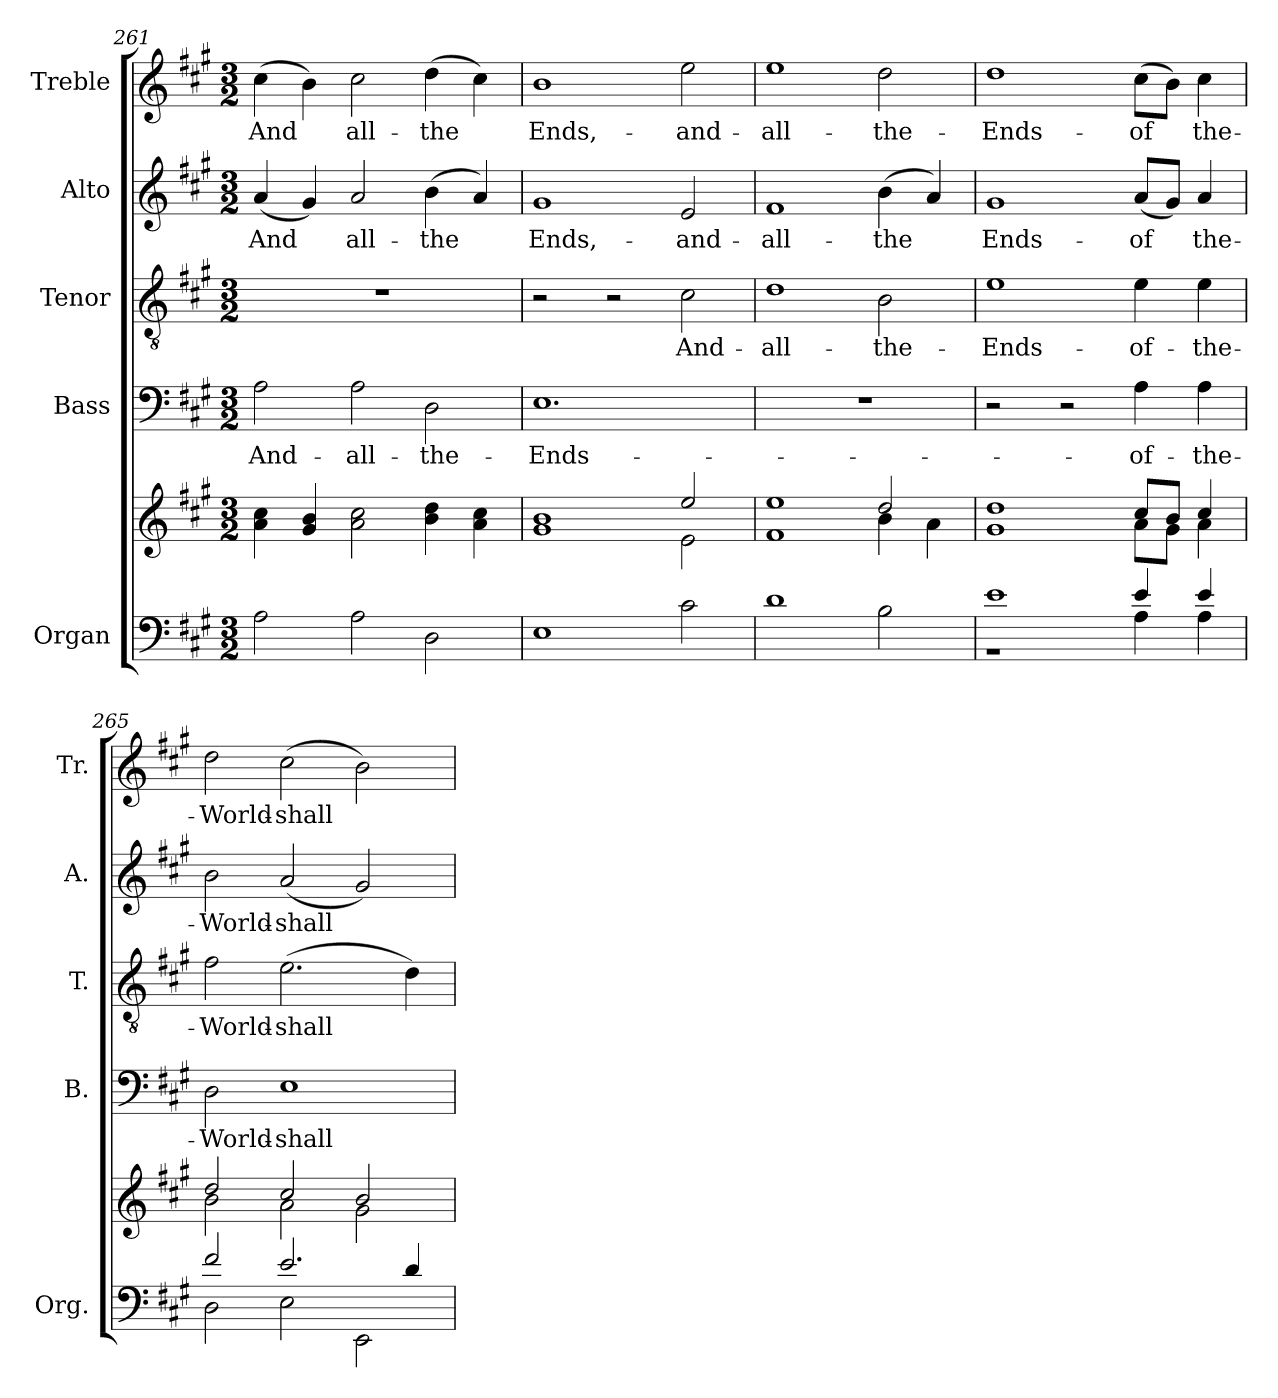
**kern	**kern	**kern	**text	**kern	**text	**kern	**text	**kern	**text
*part5	*part5	*part4	*part4	*part3	*part3	*part2	*part2	*part1	*part1
*staff6	*staff5	*staff4	*staff4	*staff3	*staff3	*staff2	*staff2	*staff1	*staff1
*I"Organ	*	*I"Bass	*	*I"Tenor	*	*I"Alto	*	*I"Treble	*
*I'Org.	*	*I'B.	*	*I'T.	*	*I'A.	*	*I'Tr.	*
!!LO:PB:g=z
*clefF4	*clefG2	*clefF4	*	*clefGv2	*	*clefG2	*	*clefG2	*
*	*	*	*	*ITrd7c12	*	*	*	*	*
*k[f#c#g#]	*k[f#c#g#]	*k[f#c#g#]	*	*k[f#c#g#]	*	*k[f#c#g#]	*	*k[f#c#g#]	*
*A:	*A:	*A:	*	*A:	*	*A:	*	*A:	*
*M3/2	*M3/2	*M3/2	*	*M3/2	*	*M3/2	*	*M3/2	*
=261	=261	=261	=261	=261	=261	=261	=261	=261	=261
!	!	!	!LO:LY:b:color=#000000	!LO:N:vis=1	!	!	!	!	!
!	!	!	!	!	!	!	!LO:LY:b:color=#000000	!	!
!	!	!	!	!	!	!	!	!	!LO:LY:b:color=#000000
2Ai\	4ai\ 4cc#i	2Ai\	-And-	1.r	.	(4ai/	-And	(4cc#i\	-And
.	4g#i/ 4bi	.	.	.	.	4g#i/)	.	4bi\)	.
!	!	!	!LO:LY:b:color=#000000	!	!	!	!	!	!
!	!	!	!	!	!	!	!LO:LY:b:color=#000000	!	!
!	!	!	!	!	!	!	!	!	!LO:LY:b:color=#000000
2Ai\	2ai\ 2cc#i	2Ai\	-all-	.	.	2ai/	all-	2cc#i\	all-
!	!	!	!LO:LY:b:color=#000000	!	!	!	!	!	!
!	!	!	!	!	!	!	!LO:LY:b:color=#000000	!	!
!	!	!	!	!	!	!	!	!	!LO:LY:b:color=#000000
2Di\	4bi\ 4ddi	2Di\	-the-	.	.	(4bi\	-the	(4ddi\	-the
.	4ai\ 4cc#i	.	.	.	.	4ai/)	.	4cc#i\)	.
=262	=262	=262	=262	=262	=262	=262	=262	=262	=262
*	*^	*	*	*	*	*	*	*	*
!	!	!	!	!LO:LY:b:color=#000000	!	!	!	!	!	!
!	!	!	!	!	!	!	!	!LO:LY:b:color=#000000	!	!
!	!	!	!	!	!	!	!	!	!	!LO:LY:b:color=#000000
1Ei	1bi	1g#i	1.Ei	-Ends-	2r	.	1g#i	Ends,-	1bi	Ends,-
.	.	.	.	.	2r	.	.	.	.	.
!	!	!	!	!	!	!LO:LY:b:color=#000000	!	!	!	!
!	!	!	!	!	!	!	!	!LO:LY:b:color=#000000	!	!
!	!	!	!	!	!	!	!	!	!	!LO:LY:b:color=#000000
2c#i\	2eei/	2ei\	.	.	2C#i\	-And-	2ei/	-and-	2eei\	-and-
=263	=263	=263	=263	=263	=263	=263	=263	=263	=263	=263
!	!	!	!LO:N:vis=1	!	!	!	!	!	!	!
!	!	!	!	!	!	!LO:LY:b:color=#000000	!	!	!	!
!	!	!	!	!	!	!	!	!LO:LY:b:color=#000000	!	!
!	!	!	!	!	!	!	!	!	!	!LO:LY:b:color=#000000
1di	1eei	1f#i	1.r	.	1Di	-all-	1f#i	-all-	1eei	-all-
!	!	!	!	!	!	!LO:LY:b:color=#000000	!	!	!	!
!	!	!	!	!	!	!	!	!LO:LY:b:color=#000000	!	!
!	!	!	!	!	!	!	!	!	!	!LO:LY:b:color=#000000
2Bi\	2ddi/	4bi\	.	.	2BBi\	-the-	(4bi\	-the	2ddi\	-the-
.	.	4ai\	.	.	.	.	4ai/)	.	.	.
=264	=264	=264	=264	=264	=264	=264	=264	=264	=264	=264
*^	*	*	*	*	*	*	*	*	*	*
!	!	!	!	!	!	!	!LO:LY:b:color=#000000	!	!	!	!
!	!	!	!	!	!	!	!	!	!LO:LY:b:color=#000000	!	!
!	!	!	!	!	!	!	!	!	!	!	!LO:LY:b:color=#000000
1ei	1r	1ddi	1g#i	2r	.	1Ei	-Ends-	1g#i	Ends-	1ddi	-Ends-
.	.	.	.	2r	.	.	.	.	.	.	.
!	!	!	!	!	!LO:LY:b:color=#000000	!	!	!	!	!	!
!	!	!	!	!	!	!	!LO:LY:b:color=#000000	!	!	!	!
!	!	!	!	!	!	!	!	!	!LO:LY:b:color=#000000	!	!
!	!	!	!	!	!	!	!	!	!	!	!LO:LY:b:color=#000000
4ei/	4Ai\	8cc#i/L	8ai\L	4Ai\	-of-	4Ei\	-of-	(8ai/L	-of	(8cc#i\L	-of
.	.	8bi/J	8g#i\J	.	.	.	.	8g#i/J)	.	8bi\J)	.
!	!	!	!	!	!LO:LY:b:color=#000000	!	!	!	!	!	!
!	!	!	!	!	!	!	!LO:LY:b:color=#000000	!	!	!	!
!	!	!	!	!	!	!	!	!	!LO:LY:b:color=#000000	!	!
!	!	!	!	!	!	!	!	!	!	!	!LO:LY:b:color=#000000
4ei/	4Ai\	4cc#i/	4ai\	4Ai\	-the-	4Ei\	-the-	4ai/	the-	4cc#i\	the-
=265	=265	=265	=265	=265	=265	=265	=265	=265	=265	=265	=265
!	!	!	!	!	!LO:LY:b:color=#000000	!	!	!	!	!	!
!	!	!	!	!	!	!	!LO:LY:b:color=#000000	!	!	!	!
!	!	!	!	!	!	!	!	!	!LO:LY:b:color=#000000	!	!
!	!	!	!	!	!	!	!	!	!	!	!LO:LY:b:color=#000000
2f#i/	2Di\	2ddi/	2bi\	2Di\	-World-	2F#i\	-World-	2bi\	-World-	2ddi\	-World-
!	!	!	!	!	!LO:LY:b:color=#000000	!	!	!	!	!	!
!	!	!	!	!	!	!	!LO:LY:b:color=#000000	!	!	!	!
!	!	!	!	!	!	!	!	!	!LO:LY:b:color=#000000	!	!
!	!	!	!	!	!	!	!	!	!	!	!LO:LY:b:color=#000000
2.ei/	2Ei\	2cc#i/	2ai\	1Ei	-shall-	(2.Ei\	-shall	(2ai/	-shall	(2cc#i\	-shall
.	2EEi\	2bi/	2g#i\	.	.	.	.	2g#i/)	.	2bi\)	.
4di/	.	.	.	.	.	4Di\)	.	.	.	.	.
*v	*v	*	*	*	*	*	*	*	*	*	*
*	*v	*v	*	*	*	*	*	*	*	*
=	=	=	=	=	=	=	=	=	=
*-	*-	*-	*-	*-	*-	*-	*-	*-	*-
